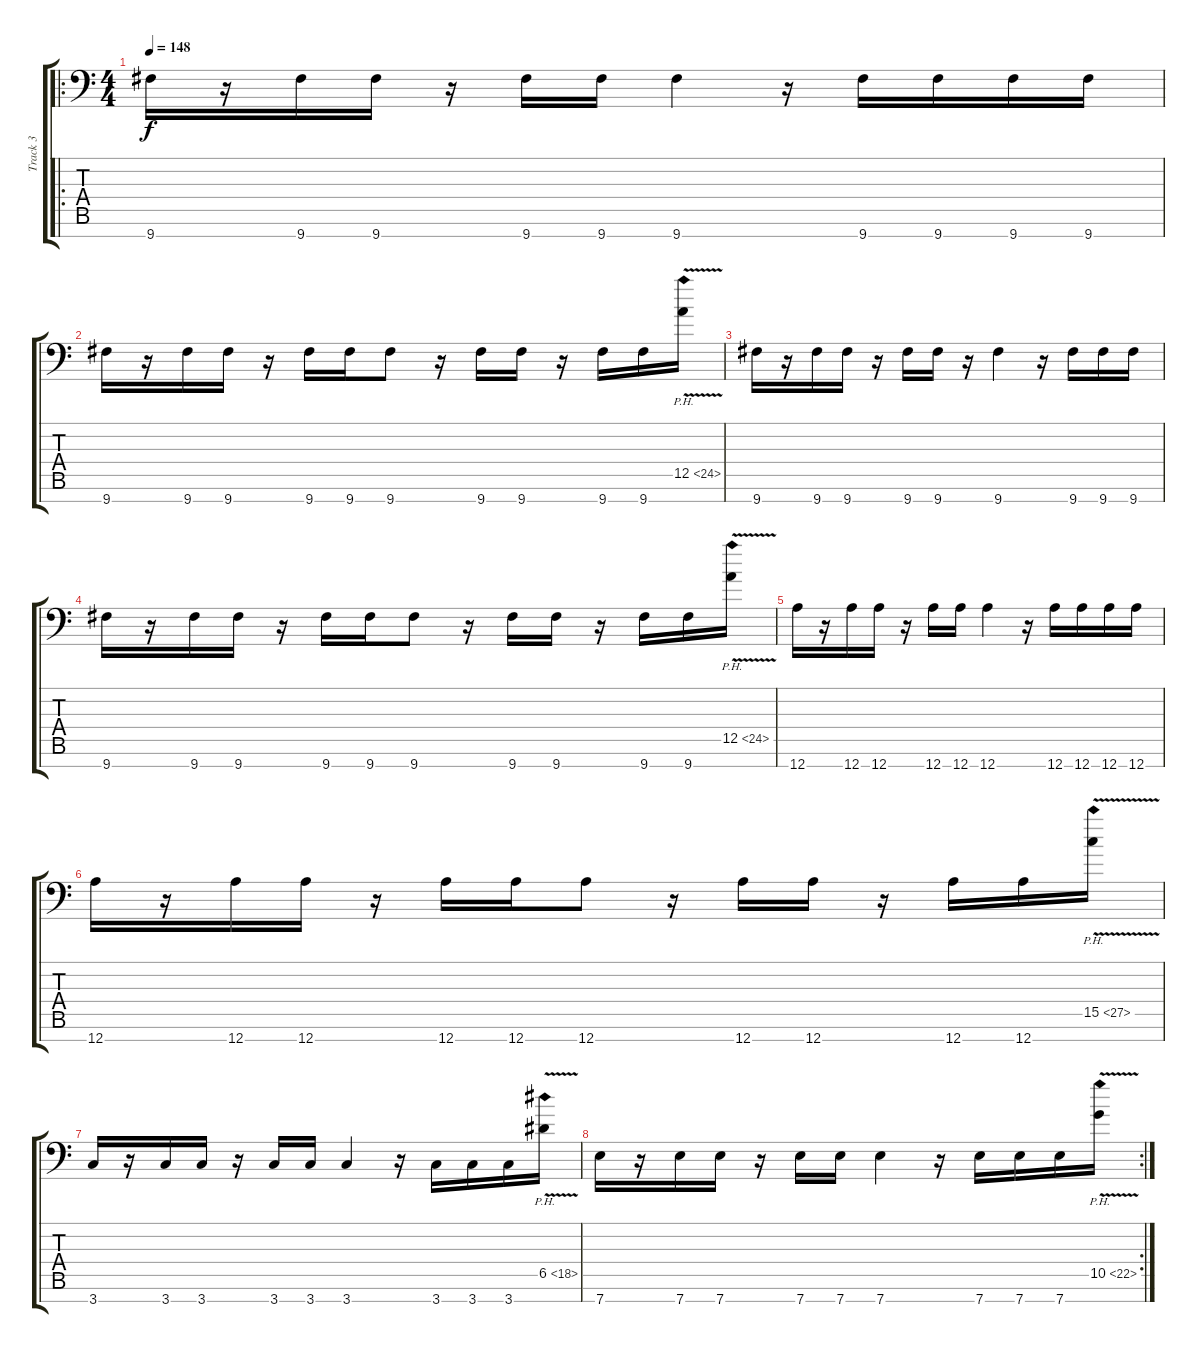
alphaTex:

\track ("Track 3" "Track 3") {instrument distortionguitar}
\staff {score tabs}
\tuning (E4 B3 G3 D3 A2 E2 A1) {hide}
\ro
\ts (4 4)
\tempo 148
\clef f4
\ks c
9.7.16{dy f} r.16 9.7.16 9.7.16 r.16 9.7.16 9.7.16 9.7.4 r.16 9.7.16 9.7.16 9.7.16 9.7.16 |
9.7.16 r.16 9.7.16 9.7.16 r.16 9.7.16 9.7.16 9.7.8 r.16 9.7.16 9.7.16 r.16 9.7.16 9.7.16 12.5{ph 12 v}.16 |
9.7.16 r.16 9.7.16 9.7.16 r.16 9.7.16 9.7.16 r.16 9.7.4 r.16 9.7.16 9.7.16 9.7.16 |
9.7.16 r.16 9.7.16 9.7.16 r.16 9.7.16 9.7.16 9.7.8 r.16 9.7.16 9.7.16 r.16 9.7.16 9.7.16 12.5{ph 12 v}.16 |
12.7.16 r.16 12.7.16 12.7.16 r.16 12.7.16 12.7.16 12.7.4 r.16 12.7.16 12.7.16 12.7.16 12.7.16 |
12.7.16 r.16 12.7.16 12.7.16 r.16 12.7.16 12.7.16 12.7.8 r.16 12.7.16 12.7.16 r.16 12.7.16 12.7.16 15.5{ph 12 v}.16 |
3.7.16 r.16 3.7.16 3.7.16 r.16 3.7.16 3.7.16 3.7.4 r.16 3.7.16 3.7.16 3.7.16 6.5{ph 12 v}.16 |
\rc 2
7.7.16 r.16 7.7.16 7.7.16 r.16 7.7.16 7.7.16 7.7.4 r.16 7.7.16 7.7.16 7.7.16 10.5{ph 12 v}.16
